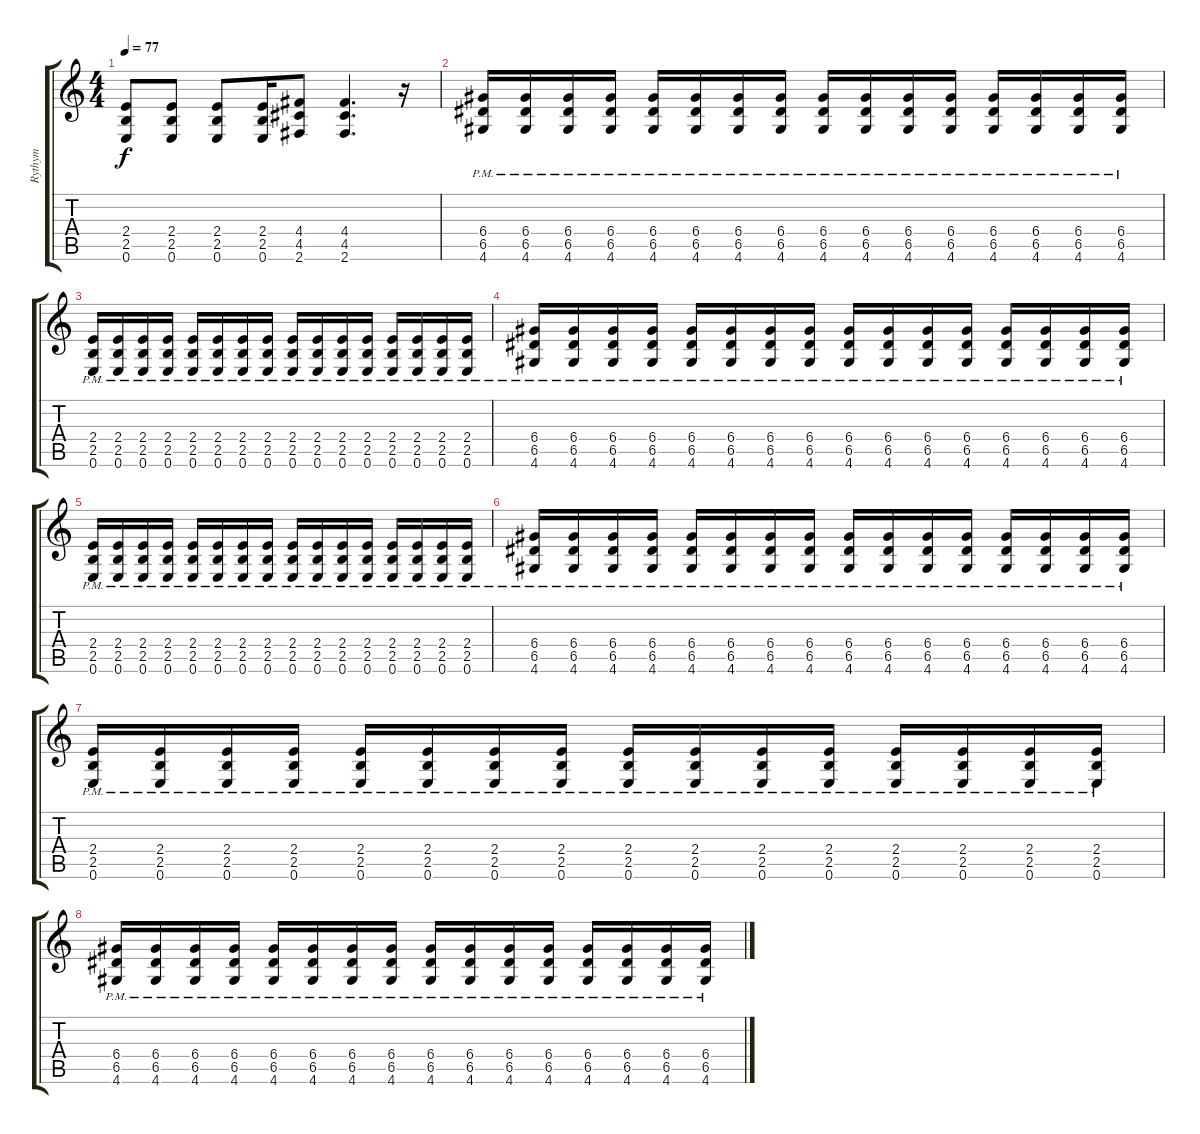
\track ("Rythym" "Rythym") {instrument distortionguitar}
\staff {score tabs}
\tuning (E4 B3 G3 D3 A2 E2) {hide}
\ts (4 4)
\tempo 77
\clef g2
\ks c
(2.4 2.5 0.6).8{dy f} (2.4 2.5 0.6).8 (2.4 2.5 0.6).8 (2.4 2.5 0.6).16 (4.4 4.5 2.6).8 (4.4 4.5 2.6).4{d} r.16 |
(6.4{pm} 6.5{pm} 4.6{pm}).16 (6.4{pm} 6.5{pm} 4.6{pm}).16 (6.4{pm} 6.5{pm} 4.6{pm}).16 (6.4{pm} 6.5{pm} 4.6{pm}).16 (6.4{pm} 6.5{pm} 4.6{pm}).16 (6.4{pm} 6.5{pm} 4.6{pm}).16 (6.4{pm} 6.5{pm} 4.6{pm}).16 (6.4{pm} 6.5{pm} 4.6{pm}).16 (6.4{pm} 6.5{pm} 4.6{pm}).16 (6.4{pm} 6.5{pm} 4.6{pm}).16 (6.4{pm} 6.5{pm} 4.6{pm}).16 (6.4{pm} 6.5{pm} 4.6{pm}).16 (6.4{pm} 6.5{pm} 4.6{pm}).16 (6.4{pm} 6.5{pm} 4.6{pm}).16 (6.4{pm} 6.5{pm} 4.6{pm}).16 (6.4{pm} 6.5{pm} 4.6{pm}).16 |
(2.4{pm} 2.5{pm} 0.6{pm}).16 (2.4{pm} 2.5{pm} 0.6{pm}).16 (2.4{pm} 2.5{pm} 0.6{pm}).16 (2.4{pm} 2.5{pm} 0.6{pm}).16 (2.4{pm} 2.5{pm} 0.6{pm}).16 (2.4{pm} 2.5{pm} 0.6{pm}).16 (2.4{pm} 2.5{pm} 0.6{pm}).16 (2.4{pm} 2.5{pm} 0.6{pm}).16 (2.4{pm} 2.5{pm} 0.6{pm}).16 (2.4{pm} 2.5{pm} 0.6{pm}).16 (2.4{pm} 2.5{pm} 0.6{pm}).16 (2.4{pm} 2.5{pm} 0.6{pm}).16 (2.4{pm} 2.5{pm} 0.6{pm}).16 (2.4{pm} 2.5{pm} 0.6{pm}).16 (2.4{pm} 2.5{pm} 0.6{pm}).16 (2.4{pm} 2.5{pm} 0.6{pm}).16 |
(6.4{pm} 6.5{pm} 4.6{pm}).16 (6.4{pm} 6.5{pm} 4.6{pm}).16 (6.4{pm} 6.5{pm} 4.6{pm}).16 (6.4{pm} 6.5{pm} 4.6{pm}).16 (6.4{pm} 6.5{pm} 4.6{pm}).16 (6.4{pm} 6.5{pm} 4.6{pm}).16 (6.4{pm} 6.5{pm} 4.6{pm}).16 (6.4{pm} 6.5{pm} 4.6{pm}).16 (6.4{pm} 6.5{pm} 4.6{pm}).16 (6.4{pm} 6.5{pm} 4.6{pm}).16 (6.4{pm} 6.5{pm} 4.6{pm}).16 (6.4{pm} 6.5{pm} 4.6{pm}).16 (6.4{pm} 6.5{pm} 4.6{pm}).16 (6.4{pm} 6.5{pm} 4.6{pm}).16 (6.4{pm} 6.5{pm} 4.6{pm}).16 (6.4{pm} 6.5{pm} 4.6{pm}).16 |
(2.4{pm} 2.5{pm} 0.6{pm}).16 (2.4{pm} 2.5{pm} 0.6{pm}).16 (2.4{pm} 2.5{pm} 0.6{pm}).16 (2.4{pm} 2.5{pm} 0.6{pm}).16 (2.4{pm} 2.5{pm} 0.6{pm}).16 (2.4{pm} 2.5{pm} 0.6{pm}).16 (2.4{pm} 2.5{pm} 0.6{pm}).16 (2.4{pm} 2.5{pm} 0.6{pm}).16 (2.4{pm} 2.5{pm} 0.6{pm}).16 (2.4{pm} 2.5{pm} 0.6{pm}).16 (2.4{pm} 2.5{pm} 0.6{pm}).16 (2.4{pm} 2.5{pm} 0.6{pm}).16 (2.4{pm} 2.5{pm} 0.6{pm}).16 (2.4{pm} 2.5{pm} 0.6{pm}).16 (2.4{pm} 2.5{pm} 0.6{pm}).16 (2.4{pm} 2.5{pm} 0.6{pm}).16 |
(6.4{pm} 6.5{pm} 4.6{pm}).16 (6.4{pm} 6.5{pm} 4.6{pm}).16 (6.4{pm} 6.5{pm} 4.6{pm}).16 (6.4{pm} 6.5{pm} 4.6{pm}).16 (6.4{pm} 6.5{pm} 4.6{pm}).16 (6.4{pm} 6.5{pm} 4.6{pm}).16 (6.4{pm} 6.5{pm} 4.6{pm}).16 (6.4{pm} 6.5{pm} 4.6{pm}).16 (6.4{pm} 6.5{pm} 4.6{pm}).16 (6.4{pm} 6.5{pm} 4.6{pm}).16 (6.4{pm} 6.5{pm} 4.6{pm}).16 (6.4{pm} 6.5{pm} 4.6{pm}).16 (6.4{pm} 6.5{pm} 4.6{pm}).16 (6.4{pm} 6.5{pm} 4.6{pm}).16 (6.4{pm} 6.5{pm} 4.6{pm}).16 (6.4{pm} 6.5{pm} 4.6{pm}).16 |
(2.4{pm} 2.5{pm} 0.6{pm}).16 (2.4{pm} 2.5{pm} 0.6{pm}).16 (2.4{pm} 2.5{pm} 0.6{pm}).16 (2.4{pm} 2.5{pm} 0.6{pm}).16 (2.4{pm} 2.5{pm} 0.6{pm}).16 (2.4{pm} 2.5{pm} 0.6{pm}).16 (2.4{pm} 2.5{pm} 0.6{pm}).16 (2.4{pm} 2.5{pm} 0.6{pm}).16 (2.4{pm} 2.5{pm} 0.6{pm}).16 (2.4{pm} 2.5{pm} 0.6{pm}).16 (2.4{pm} 2.5{pm} 0.6{pm}).16 (2.4{pm} 2.5{pm} 0.6{pm}).16 (2.4{pm} 2.5{pm} 0.6{pm}).16 (2.4{pm} 2.5{pm} 0.6{pm}).16 (2.4{pm} 2.5{pm} 0.6{pm}).16 (2.4{pm} 2.5{pm} 0.6{pm}).16 |
(6.4{pm} 6.5{pm} 4.6{pm}).16 (6.4{pm} 6.5{pm} 4.6{pm}).16 (6.4{pm} 6.5{pm} 4.6{pm}).16 (6.4{pm} 6.5{pm} 4.6{pm}).16 (6.4{pm} 6.5{pm} 4.6{pm}).16 (6.4{pm} 6.5{pm} 4.6{pm}).16 (6.4{pm} 6.5{pm} 4.6{pm}).16 (6.4{pm} 6.5{pm} 4.6{pm}).16 (6.4{pm} 6.5{pm} 4.6{pm}).16 (6.4{pm} 6.5{pm} 4.6{pm}).16 (6.4{pm} 6.5{pm} 4.6{pm}).16 (6.4{pm} 6.5{pm} 4.6{pm}).16 (6.4{pm} 6.5{pm} 4.6{pm}).16 (6.4{pm} 6.5{pm} 4.6{pm}).16 (6.4{pm} 6.5{pm} 4.6{pm}).16 (6.4{pm} 6.5{pm} 4.6{pm}).16
